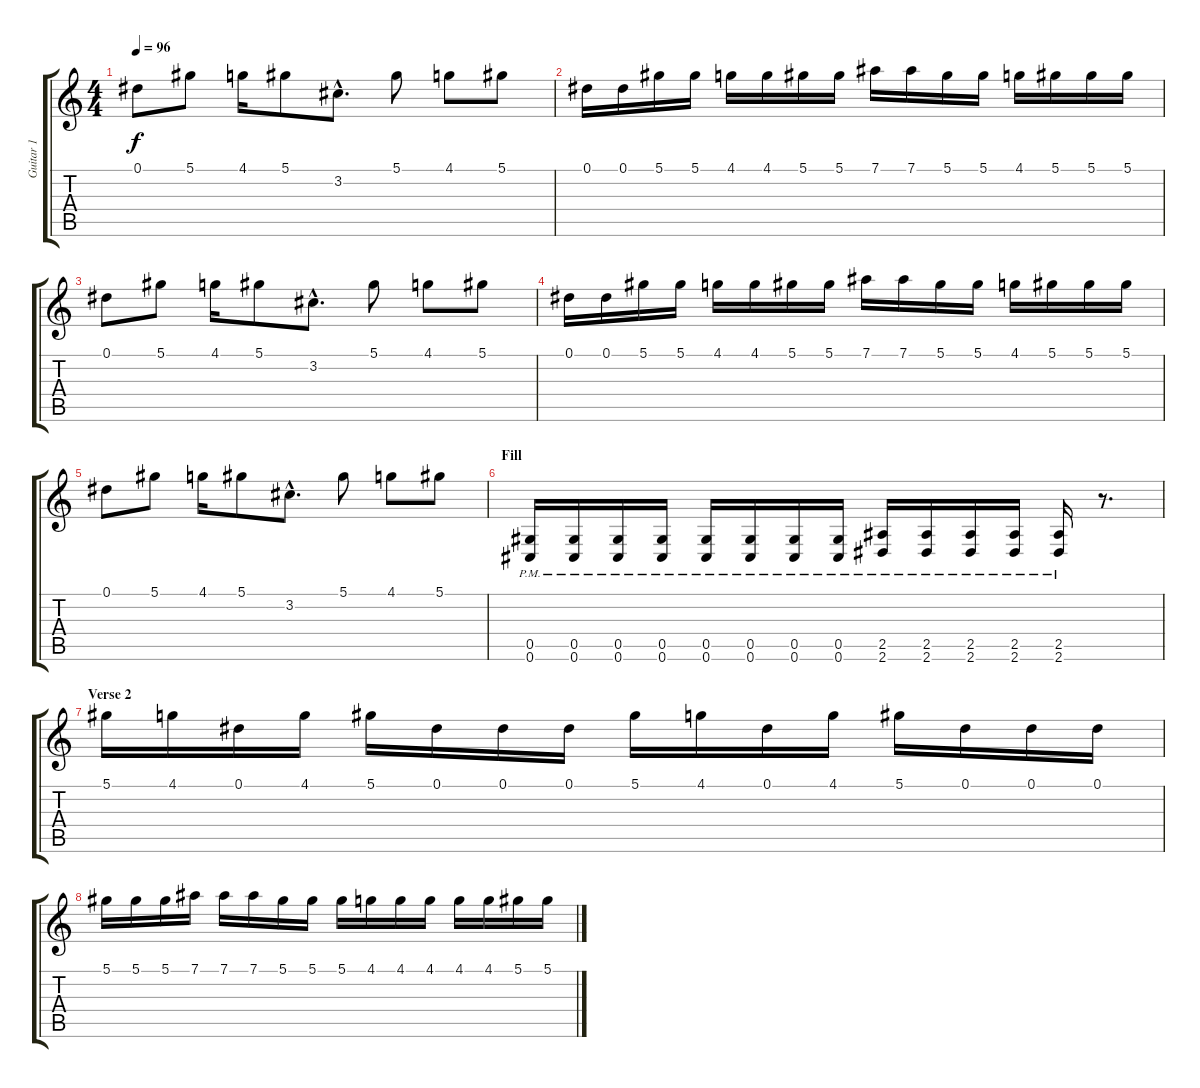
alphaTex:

\track ("Guitar 1" "Guitar 1") {instrument distortionguitar}
\staff {score tabs}
\tuning (Eb4 Bb3 Gb3 Db3 Ab2 Db2) {hide}
\ts (4 4)
\tempo 96
\clef g2
\ks c
0.1.8{dy f} 5.1.8 4.1.16 5.1.8 3.2{hac}.8{d} 5.1.8 4.1.8 5.1.8 |
0.1.16 0.1.16 5.1.16 5.1.16 4.1.16 4.1.16 5.1.16 5.1.16 7.1.16 7.1.16 5.1.16 5.1.16 4.1.16 5.1.16 5.1.16 5.1.16 |
0.1.8 5.1.8 4.1.16 5.1.8 3.2{hac}.8{d} 5.1.8 4.1.8 5.1.8 |
0.1.16 0.1.16 5.1.16 5.1.16 4.1.16 4.1.16 5.1.16 5.1.16 7.1.16 7.1.16 5.1.16 5.1.16 4.1.16 5.1.16 5.1.16 5.1.16 |
0.1.8 5.1.8 4.1.16 5.1.8 3.2{hac}.8{d} 5.1.8 4.1.8 5.1.8 |
\section ("" "Fill")
(0.5{pm} 0.6{pm}).16 (0.5{pm} 0.6{pm}).16 (0.5{pm} 0.6{pm}).16 (0.5{pm} 0.6{pm}).16 (0.5{pm} 0.6{pm}).16 (0.5{pm} 0.6{pm}).16 (0.5{pm} 0.6{pm}).16 (0.5{pm} 0.6{pm}).16 (2.5{pm} 2.6{pm}).16 (2.5{pm} 2.6{pm}).16 (2.5{pm} 2.6{pm}).16 (2.5{pm} 2.6{pm}).16 (2.5{pm} 2.6{pm}).16 r.8{d} |
\section ("" "Verse 2")
5.1.16 4.1.16 0.1.16 4.1.16 5.1.16 0.1.16 0.1.16 0.1.16 5.1.16 4.1.16 0.1.16 4.1.16 5.1.16 0.1.16 0.1.16 0.1.16 |
5.1.16 5.1.16 5.1.16 7.1.16 7.1.16 7.1.16 5.1.16 5.1.16 5.1.16 4.1.16 4.1.16 4.1.16 4.1.16 4.1.16 5.1.16 5.1.16
